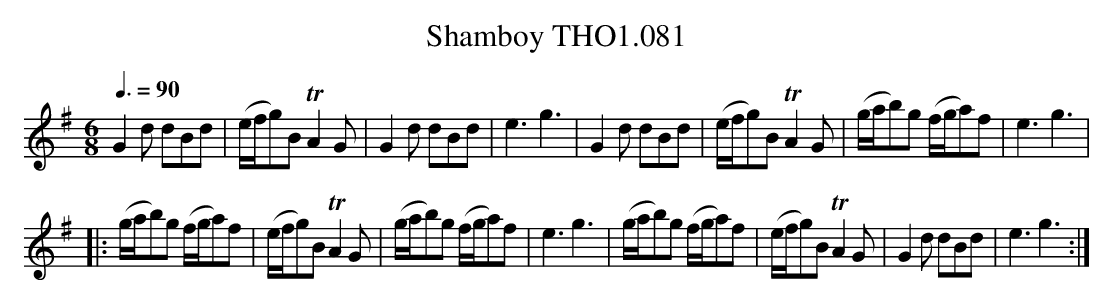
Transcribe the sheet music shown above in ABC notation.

X:1
T:Shamboy THO1.081
M:6/8
L:1/8
Q:3/8=90
K:G
G2 d dBd|(e/f/g)B TA2 G|G2 d dBd|e3g3|\
G2 d dBd|(e/f/g)B TA2 G|(g/a/b)g (f/g/a)f|e3g3|
|:(g/a/b)g (f/g/a)f|(e/f/g)B TA2 G|(g/a/b)g (f/g/a)f|\
e3g3|(g/a/b)g (f/g/a)f|(e/f/g)B TA2 G|G2 d dBd|e3g3:|
